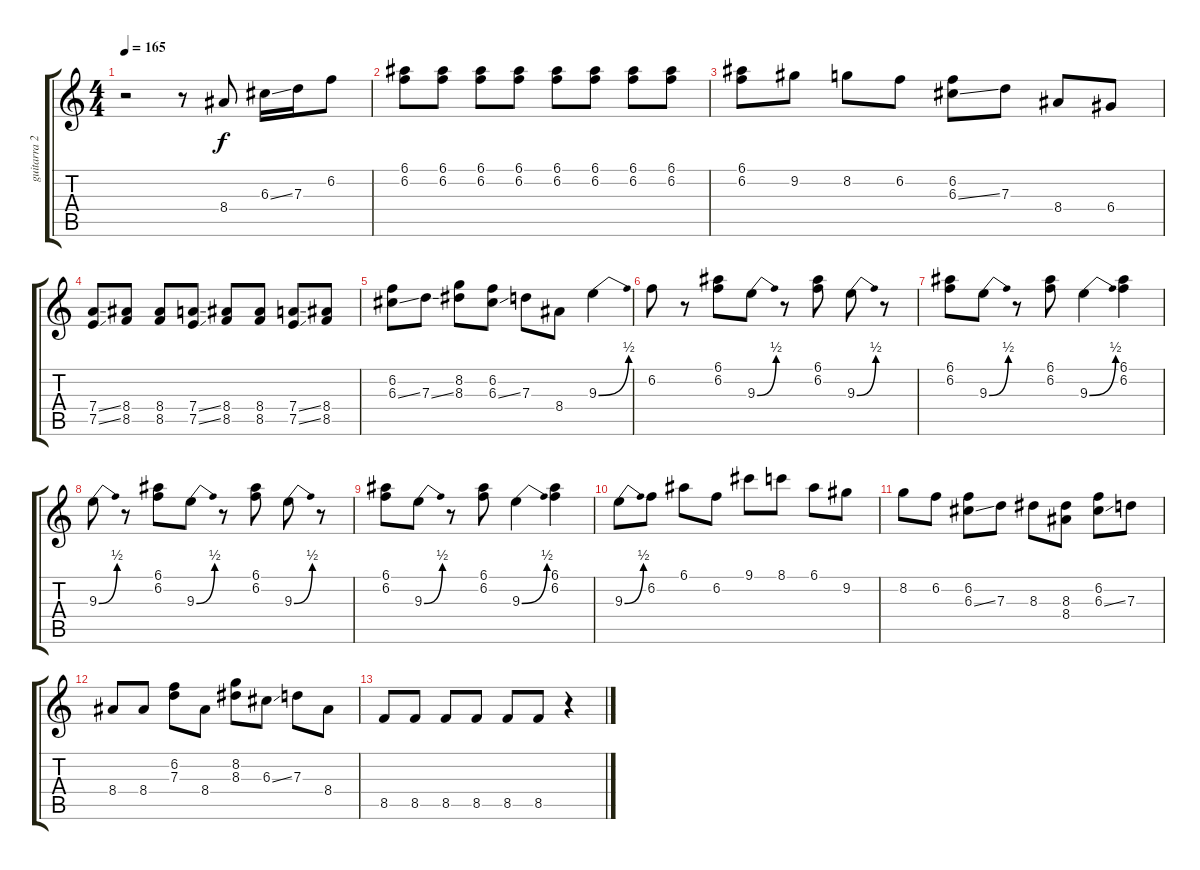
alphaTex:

\track ("guitarra 2" "guitarra 2") {instrument distortionguitar}
\staff {score tabs}
\tuning (E4 B3 G3 D3 A2 E2) {hide}
\ts (4 4)
\tempo 165
\clef g2
\ks c
r.2{dy f instrument distortionguitar} r.8 8.4.8 6.3{ss}.16 7.3.16 6.2.8 |
(6.1 6.2).8 (6.1 6.2).8 (6.1 6.2).8 (6.1 6.2).8 (6.1 6.2).8 (6.1 6.2).8 (6.1 6.2).8 (6.1 6.2).8 |
(6.1 6.2).8 9.2.8 8.2.8 6.2.8 (6.2 6.3{ss}).8 7.3.8 8.4.8 6.4.8 |
(7.4{ss} 7.5{ss}).8 (8.4 8.5).8 (8.4 8.5).8 (7.4{ss} 7.5{ss}).8 (8.4 8.5).8 (8.4 8.5).8 (7.4{ss} 7.5{ss}).8 (8.4 8.5).8 |
(6.2 6.3{ss}).8 7.3{ss}.8 (8.2 8.3).8 (6.2 6.3{ss}).8 7.3.8 8.4.8 9.3{be (bend 0 0 60 2)}.4 |
6.2.8 r.8 (6.1 6.2).8 9.3{be (bend 0 0 60 2)}.8 r.8 (6.1 6.2).8 9.3{be (bend 0 0 60 2)}.8 r.8 |
(6.1 6.2).8 9.3{be (bend 0 0 60 2)}.8 r.8 (6.1 6.2).8 9.3{be (bend 0 0 60 2)}.4 (6.1 6.2).4 |
9.3{be (bend 0 0 60 2)}.8 r.8 (6.1 6.2).8 9.3{be (bend 0 0 60 2)}.8 r.8 (6.1 6.2).8 9.3{be (bend 0 0 60 2)}.8 r.8 |
(6.1 6.2).8 9.3{be (bend 0 0 60 2)}.8 r.8 (6.1 6.2).8 9.3{be (bend 0 0 60 2)}.4 (6.1 6.2).4 |
9.3{be (bend 0 0 60 2)}.8 6.2.8 6.1.8 6.2.8 9.1.8 8.1.8 6.1.8 9.2.8 |
8.2.8 6.2.8 (6.2 6.3{ss}).8 7.3.8 8.3.8 (8.3 8.4).8 (6.2 6.3{ss}).8 7.3.8 |
8.4.8 8.4.8 (6.2 7.3).8 8.4.8 (8.2 8.3).8 6.3{ss}.8 7.3.8 8.4.8 |
8.5.8 8.5.8 8.5.8 8.5.8 8.5.8 8.5.8 r.4
